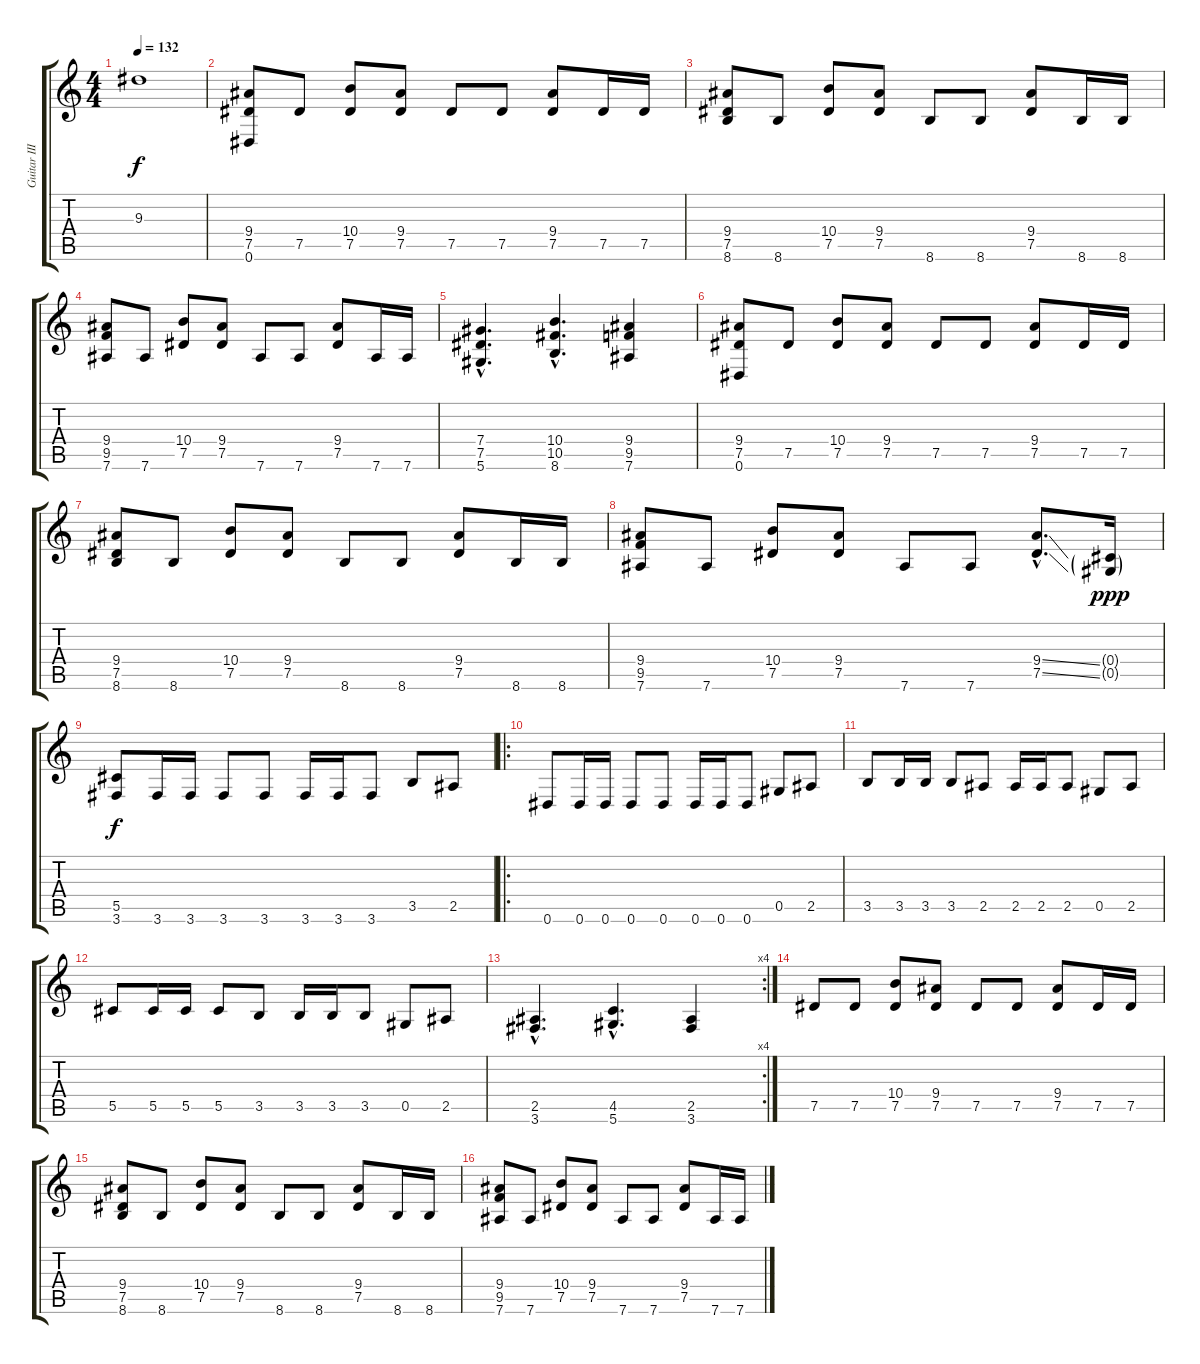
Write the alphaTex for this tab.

\track ("Guitar III" "Guitar III") {instrument distortionguitar}
\staff {score tabs}
\tuning (Eb4 Bb3 Gb3 Db3 Ab2 Eb2) {hide}
\ts (4 4)
\tempo 132
\clef g2
\ks c
9.3.1{dy f} |
(9.4 7.5 0.6).8 7.5.8 (10.4 7.5).8 (9.4 7.5).8 7.5.8 7.5.8 (9.4 7.5).8 7.5.16 7.5.16 |
(9.4 7.5 8.6).8 8.6.8 (10.4 7.5).8 (9.4 7.5).8 8.6.8 8.6.8 (9.4 7.5).8 8.6.16 8.6.16 |
(9.4 9.5 7.6).8 7.6.8 (10.4 7.5).8 (9.4 7.5).8 7.6.8 7.6.8 (9.4 7.5).8 7.6.16 7.6.16 |
(7.4{hac} 7.5{hac} 5.6{hac}).4{d} (10.4{hac} 10.5{hac} 8.6{hac}).4{d} (9.4 9.5 7.6).4 |
(9.4 7.5 0.6).8 7.5.8 (10.4 7.5).8 (9.4 7.5).8 7.5.8 7.5.8 (9.4 7.5).8 7.5.16 7.5.16 |
(9.4 7.5 8.6).8 8.6.8 (10.4 7.5).8 (9.4 7.5).8 8.6.8 8.6.8 (9.4 7.5).8 8.6.16 8.6.16 |
(9.4 9.5 7.6).8 7.6.8 (10.4 7.5).8 (9.4 7.5).8 7.6.8 7.6.8 (9.4{ss hac} 7.5{ss hac}).8{d} (0.4{g} 0.5{g}).16{dy ppp} |
(5.5 3.6).8{dy f} 3.6.16 3.6.16 3.6.8 3.6.8 3.6.16 3.6.16 3.6.8 3.5.8 2.5.8 |
\ro
0.6.8 0.6.16 0.6.16 0.6.8 0.6.8 0.6.16 0.6.16 0.6.8 0.5.8 2.5.8 |
3.5.8 3.5.16 3.5.16 3.5.8 2.5.8 2.5.16 2.5.16 2.5.8 0.5.8 2.5.8 |
5.5.8 5.5.16 5.5.16 5.5.8 3.5.8 3.5.16 3.5.16 3.5.8 0.5.8 2.5.8 |
\rc 4
(2.5{hac} 3.6{hac}).4{d} (4.5{hac} 5.6{hac}).4{d} (2.5 3.6).4 |
7.5.8 7.5.8 (10.4 7.5).8 (9.4 7.5).8 7.5.8 7.5.8 (9.4 7.5).8 7.5.16 7.5.16 |
(9.4 7.5 8.6).8 8.6.8 (10.4 7.5).8 (9.4 7.5).8 8.6.8 8.6.8 (9.4 7.5).8 8.6.16 8.6.16 |
(9.4 9.5 7.6).8 7.6.8 (10.4 7.5).8 (9.4 7.5).8 7.6.8 7.6.8 (9.4 7.5).8 7.6.16 7.6.16
